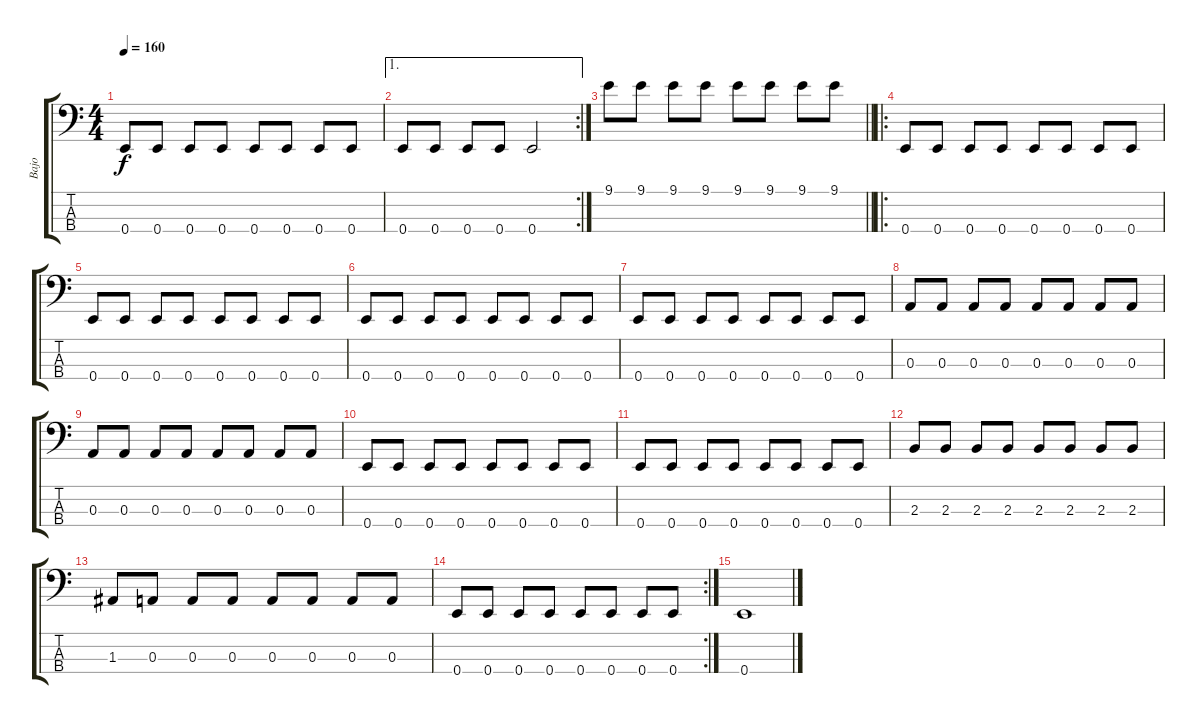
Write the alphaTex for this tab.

\track ("Bajo" "Bajo") {instrument electricbassfinger}
\staff {score tabs}
\tuning (G2 D2 A1 E1) {hide}
\ts (4 4)
\tempo 160
\clef f4
\ks c
0.4.8{dy f} 0.4.8 0.4.8 0.4.8 0.4.8 0.4.8 0.4.8 0.4.8 |
\ae 1
\rc 2
0.4.8 0.4.8 0.4.8 0.4.8 0.4.2 |
\barLineRight lightlight
9.1.8 9.1.8 9.1.8 9.1.8 9.1.8 9.1.8 9.1.8 9.1.8 |
\ro
0.4.8 0.4.8 0.4.8 0.4.8 0.4.8 0.4.8 0.4.8 0.4.8 |
0.4.8 0.4.8 0.4.8 0.4.8 0.4.8 0.4.8 0.4.8 0.4.8 |
0.4.8 0.4.8 0.4.8 0.4.8 0.4.8 0.4.8 0.4.8 0.4.8 |
0.4.8 0.4.8 0.4.8 0.4.8 0.4.8 0.4.8 0.4.8 0.4.8 |
0.3.8 0.3.8 0.3.8 0.3.8 0.3.8 0.3.8 0.3.8 0.3.8 |
0.3.8 0.3.8 0.3.8 0.3.8 0.3.8 0.3.8 0.3.8 0.3.8 |
0.4.8 0.4.8 0.4.8 0.4.8 0.4.8 0.4.8 0.4.8 0.4.8 |
0.4.8 0.4.8 0.4.8 0.4.8 0.4.8 0.4.8 0.4.8 0.4.8 |
2.3.8 2.3.8 2.3.8 2.3.8 2.3.8 2.3.8 2.3.8 2.3.8 |
1.3.8 0.3.8 0.3.8 0.3.8 0.3.8 0.3.8 0.3.8 0.3.8 |
\rc 2
0.4.8 0.4.8 0.4.8 0.4.8 0.4.8 0.4.8 0.4.8 0.4.8 |
0.4.1
